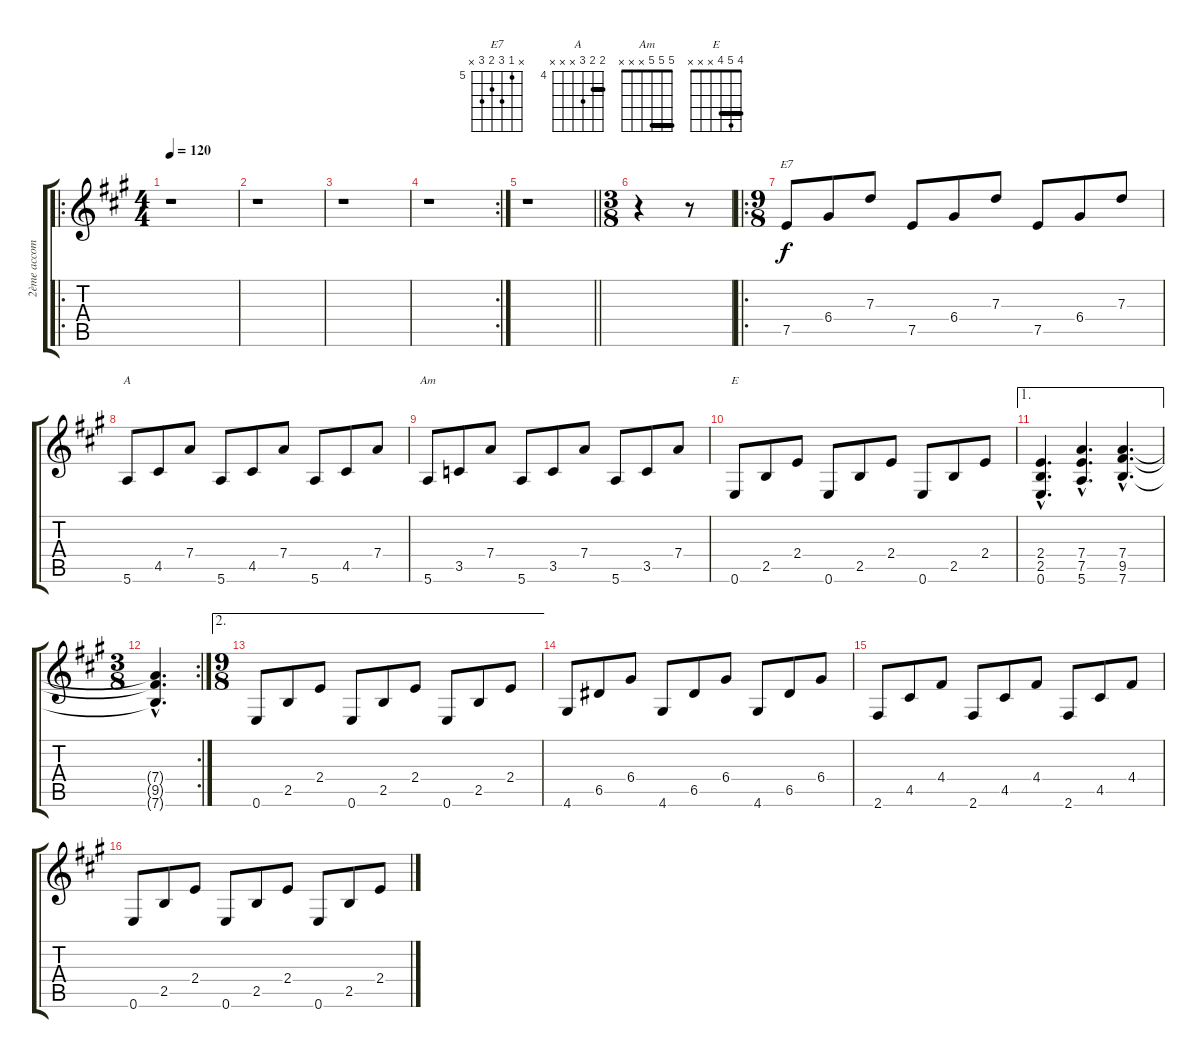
\track ("2ème accompagnement" "2ème accom") {instrument acousticguitarnylon}
\staff {score tabs}
\tuning (E4 B3 G3 D3 A2 E2) {hide}
\chord ("E7" x 5 7 6 7 x) {firstfret 5}
\chord ("A" 5 5 6 x x x) {firstfret 4 barre 5}
\chord ("Am" 5 5 5 x x x) {barre 5}
\chord ("E" 4 5 4 x x x) {barre 4}
\ro
\ts (4 4)
\tempo 120
\clef g2
\ks a
r.1{dy f} |
r.1 |
r.1 |
\rc 2
r.1 |
\barLineRight lightlight
r.1 |
\ts (3 8)
r.4 r.8 |
\ro
\ts (9 8)
7.5.8{ch "E7"} 6.4.8 7.3.8 7.5.8 6.4.8 7.3.8 7.5.8 6.4.8 7.3.8 |
5.6.8{ch "A"} 4.5.8 7.4.8 5.6.8 4.5.8 7.4.8 5.6.8 4.5.8 7.4.8 |
5.6.8{ch "Am"} 3.5.8 7.4.8 5.6.8 3.5.8 7.4.8 5.6.8 3.5.8 7.4.8 |
0.6.8{ch "E"} 2.5.8 2.4.8 0.6.8 2.5.8 2.4.8 0.6.8 2.5.8 2.4.8 |
\ae 1
(2.4{hac} 2.5{hac} 0.6{hac}).4{d} (7.4{hac} 7.5{hac} 5.6{hac}).4{d} (7.4{hac} 9.5{hac} 7.6{hac}).4{d} |
\rc 2
\ts (3 8)
(7.4{hac t} 9.5{hac t} 7.6{hac t}).4{d} |
\ae 2
\ts (9 8)
0.6.8 2.5.8 2.4.8 0.6.8 2.5.8 2.4.8 0.6.8 2.5.8 2.4.8 |
4.6.8 6.5.8 6.4.8 4.6.8 6.5.8 6.4.8 4.6.8 6.5.8 6.4.8 |
2.6.8 4.5.8 4.4.8 2.6.8 4.5.8 4.4.8 2.6.8 4.5.8 4.4.8 |
0.6.8 2.5.8 2.4.8 0.6.8 2.5.8 2.4.8 0.6.8 2.5.8 2.4.8
